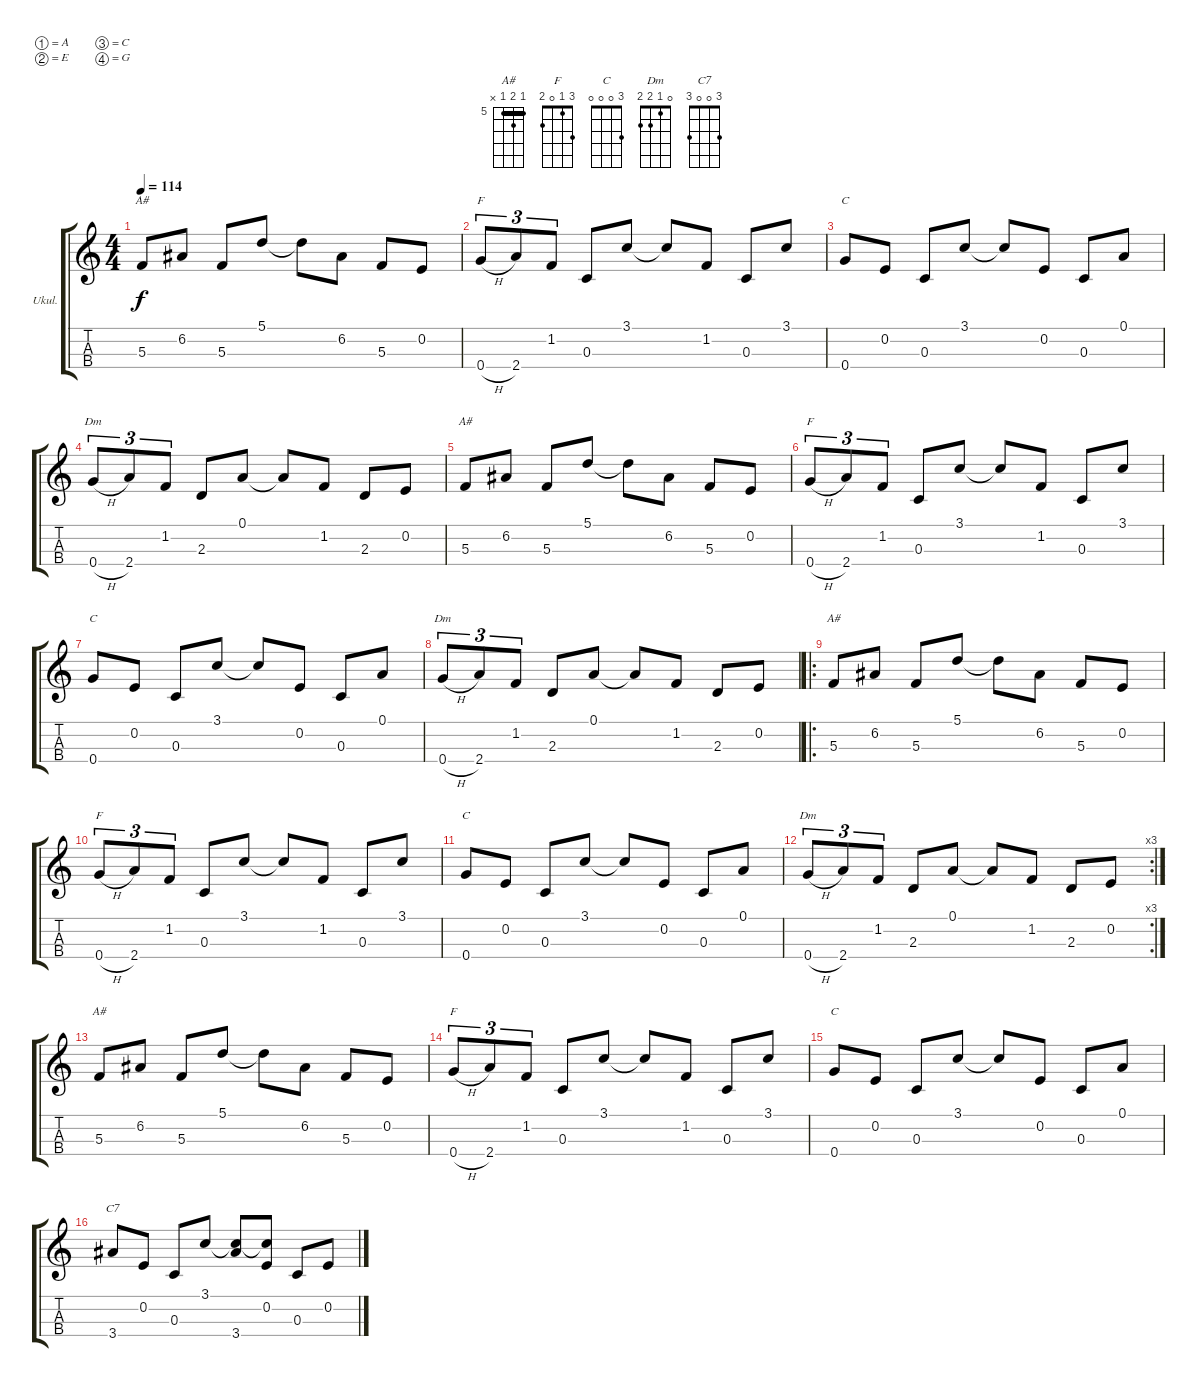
\bracketExtendMode groupsimilarinstruments
\firstSystemTrackNameOrientation horizontal
\otherSystemsTrackNameOrientation horizontal
\track ("Ukulele - GCEA - High G" "Ukul.") {instrument acousticguitarnylon}
\staff {score tabs}
\tuning (A4 E4 C4 G4)
\displaytranspose 0
\chord ("A#" 5 6 5 x) {firstfret 5 showfingering false barre 5}
\chord ("F" 3 1 0 2) {showfingering false}
\chord ("C" 3 0 0 0) {showfingering false}
\chord ("Dm" 0 1 2 2) {showfingering false}
\chord ("C7" 3 0 0 3) {showfingering false}
\ts (4 4)
\tempo 114
\clef g2
\ks c
5.3.8{ch "A#" dy f} 6.2.8 5.3.8 5.1.8 5.1{t}.8 6.2.8 5.3.8 0.2.8 |
0.4{h}.8{tu (3 2) ch "F"} 2.4.8{tu (3 2)} 1.2.8{tu (3 2)} 0.3.8 3.1.8 3.1{t}.8 1.2.8 0.3.8 3.1.8 |
0.4.8{ch "C"} 0.2.8 0.3.8 3.1.8 3.1{t}.8 0.2.8 0.3.8 0.1.8 |
0.4{h}.8{tu (3 2) ch "Dm"} 2.4.8{tu (3 2)} 1.2.8{tu (3 2)} 2.3.8 0.1.8 0.1{t}.8 1.2.8 2.3.8 0.2.8 |
5.3.8{ch "A#"} 6.2.8 5.3.8 5.1.8 5.1{t}.8 6.2.8 5.3.8 0.2.8 |
0.4{h}.8{tu (3 2) ch "F"} 2.4.8{tu (3 2)} 1.2.8{tu (3 2)} 0.3.8 3.1.8 3.1{t}.8 1.2.8 0.3.8 3.1.8 |
0.4.8{ch "C"} 0.2.8 0.3.8 3.1.8 3.1{t}.8 0.2.8 0.3.8 0.1.8 |
0.4{h}.8{tu (3 2) ch "Dm"} 2.4.8{tu (3 2)} 1.2.8{tu (3 2)} 2.3.8 0.1.8 0.1{t}.8 1.2.8 2.3.8 0.2.8 |
\ro
5.3.8{ch "A#"} 6.2.8 5.3.8 5.1.8 5.1{t}.8 6.2.8 5.3.8 0.2.8 |
0.4{h}.8{tu (3 2) ch "F"} 2.4.8{tu (3 2)} 1.2.8{tu (3 2)} 0.3.8 3.1.8 3.1{t}.8 1.2.8 0.3.8 3.1.8 |
0.4.8{ch "C"} 0.2.8 0.3.8 3.1.8 3.1{t}.8 0.2.8 0.3.8 0.1.8 |
\rc 3
0.4{h}.8{tu (3 2) ch "Dm"} 2.4.8{tu (3 2)} 1.2.8{tu (3 2)} 2.3.8 0.1.8 0.1{t}.8 1.2.8 2.3.8 0.2.8 |
5.3.8{ch "A#"} 6.2.8 5.3.8 5.1.8 5.1{t}.8 6.2.8 5.3.8 0.2.8 |
0.4{h}.8{tu (3 2) ch "F"} 2.4.8{tu (3 2)} 1.2.8{tu (3 2)} 0.3.8 3.1.8 3.1{t}.8 1.2.8 0.3.8 3.1.8 |
0.4.8{ch "C"} 0.2.8 0.3.8 3.1.8 3.1{t}.8 0.2.8 0.3.8 0.1.8 |
3.4.8{ch "C7"} 0.2.8 0.3.8 3.1.8 (3.4 3.1{t}).8 (3.1{t} 0.2).8 0.3.8 0.2.8
